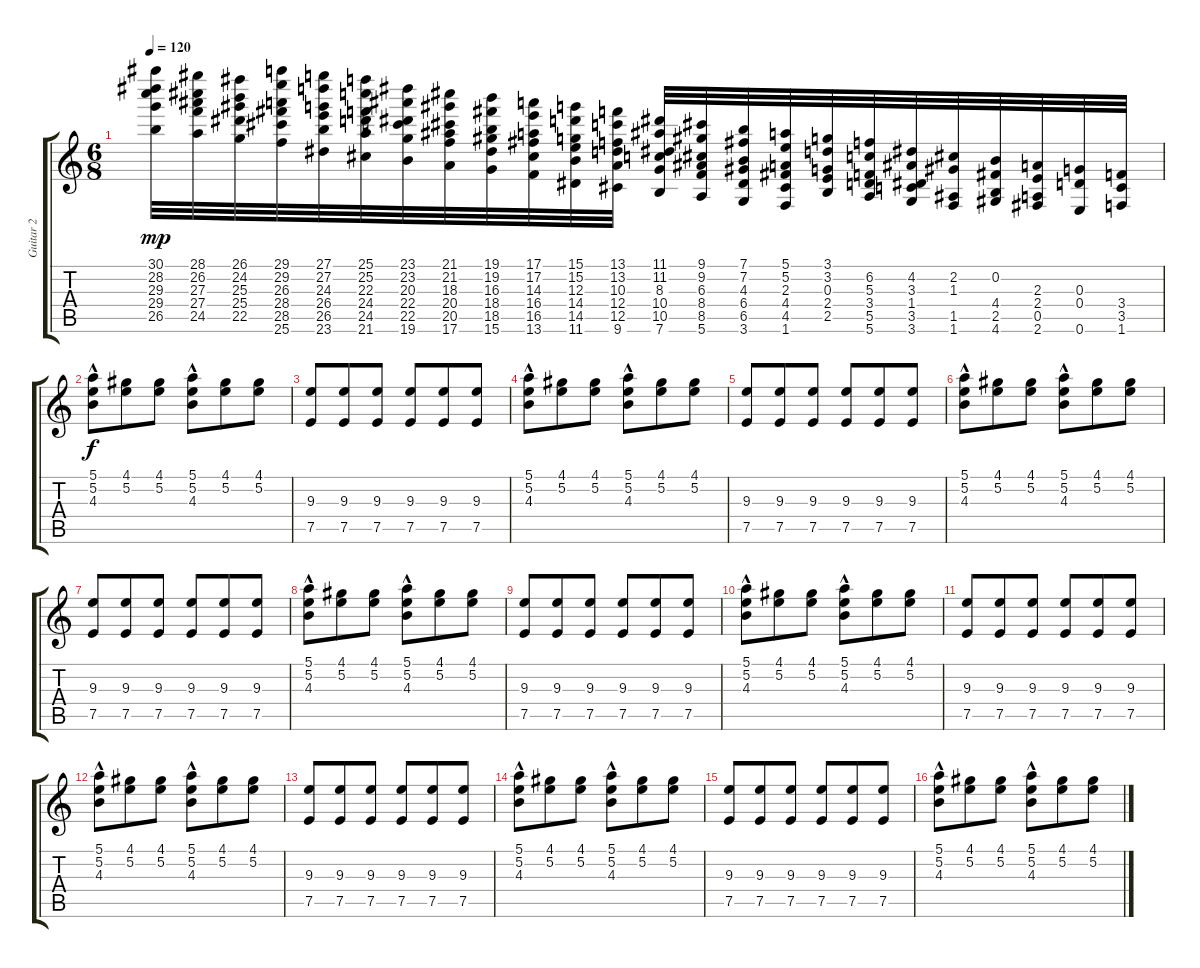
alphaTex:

\track ("Guitar 2" "Guitar 2") {instrument electricguitarjazz}
\staff {score tabs}
\tuning (E4 B3 G3 D3 A2 E2) {hide}
\ts (6 8)
\tempo 120
\clef g2
\ks c
(30.1 28.2 29.3 29.4 26.5).32{dy mp} (28.1 26.2 27.3 27.4 24.5).32 (26.1 24.2 25.3 25.4 22.5).32 (29.1 29.2 26.3 28.4 28.5 25.6).32 (27.1 27.2 24.3 26.4 26.5 23.6).32 (25.1 25.2 22.3 24.4 24.5 21.6).32 (23.1 23.2 20.3 22.4 22.5 19.6).32 (21.1 21.2 18.3 20.4 20.5 17.6).32 (19.1 19.2 16.3 18.4 18.5 15.6).32 (17.1 17.2 14.3 16.4 16.5 13.6).32 (15.1 15.2 12.3 14.4 14.5 11.6).32 (13.1 13.2 10.3 12.4 12.5 9.6).32 (11.1 11.2 8.3 10.4 10.5 7.6).32 (9.1 9.2 6.3 8.4 8.5 5.6).32 (7.1 7.2 4.3 6.4 6.5 3.6).32 (5.1 5.2 2.3 4.4 4.5 1.6).32 (3.1 3.2 0.3 2.4 2.5).32 (6.2 5.3 3.4 5.5 5.6).32 (4.2 3.3 1.4 3.5 3.6).32 (2.2 1.3 1.5 1.6).32 (0.2 4.4 2.5 4.6).32 (2.3 2.4 0.5 2.6).32 (0.3 0.4 0.6).32 (3.4 3.5 1.6).32 |
(5.1 5.2 4.3{hac}).8{dy f} (4.1 5.2).8 (4.1 5.2).8 (5.1 5.2 4.3{hac}).8 (4.1 5.2).8 (4.1 5.2).8 |
(9.3 7.5).8 (9.3 7.5).8 (9.3 7.5).8 (9.3 7.5).8 (9.3 7.5).8 (9.3 7.5).8 |
(5.1 5.2 4.3{hac}).8 (4.1 5.2).8 (4.1 5.2).8 (5.1 5.2 4.3{hac}).8 (4.1 5.2).8 (4.1 5.2).8 |
(9.3 7.5).8 (9.3 7.5).8 (9.3 7.5).8 (9.3 7.5).8 (9.3 7.5).8 (9.3 7.5).8 |
(5.1 5.2 4.3{hac}).8 (4.1 5.2).8 (4.1 5.2).8 (5.1 5.2 4.3{hac}).8 (4.1 5.2).8 (4.1 5.2).8 |
(9.3 7.5).8 (9.3 7.5).8 (9.3 7.5).8 (9.3 7.5).8 (9.3 7.5).8 (9.3 7.5).8 |
(5.1 5.2 4.3{hac}).8 (4.1 5.2).8 (4.1 5.2).8 (5.1 5.2 4.3{hac}).8 (4.1 5.2).8 (4.1 5.2).8 |
(9.3 7.5).8 (9.3 7.5).8 (9.3 7.5).8 (9.3 7.5).8 (9.3 7.5).8 (9.3 7.5).8 |
(5.1 5.2 4.3{hac}).8 (4.1 5.2).8 (4.1 5.2).8 (5.1 5.2 4.3{hac}).8 (4.1 5.2).8 (4.1 5.2).8 |
(9.3 7.5).8 (9.3 7.5).8 (9.3 7.5).8 (9.3 7.5).8 (9.3 7.5).8 (9.3 7.5).8 |
(5.1 5.2 4.3{hac}).8 (4.1 5.2).8 (4.1 5.2).8 (5.1 5.2 4.3{hac}).8 (4.1 5.2).8 (4.1 5.2).8 |
(9.3 7.5).8 (9.3 7.5).8 (9.3 7.5).8 (9.3 7.5).8 (9.3 7.5).8 (9.3 7.5).8 |
(5.1 5.2 4.3{hac}).8 (4.1 5.2).8 (4.1 5.2).8 (5.1 5.2 4.3{hac}).8 (4.1 5.2).8 (4.1 5.2).8 |
(9.3 7.5).8 (9.3 7.5).8 (9.3 7.5).8 (9.3 7.5).8 (9.3 7.5).8 (9.3 7.5).8 |
(5.1 5.2 4.3{hac}).8 (4.1 5.2).8 (4.1 5.2).8 (5.1 5.2 4.3{hac}).8 (4.1 5.2).8 (4.1 5.2).8
